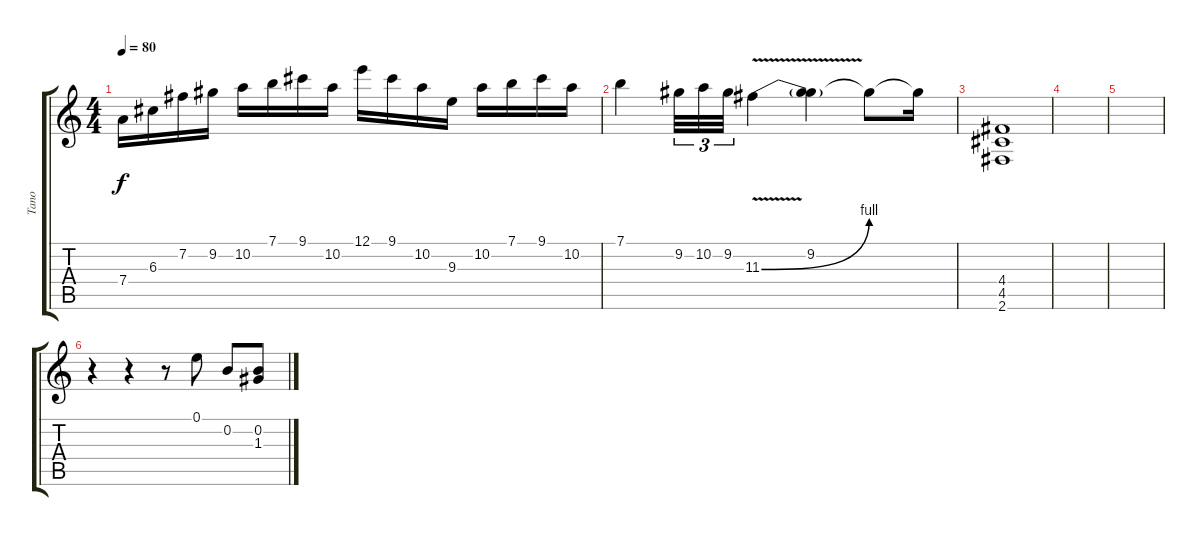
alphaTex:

\track ("Tano" "Tano") {instrument distortionguitar}
\staff {score tabs}
\tuning (E4 B3 G3 D3 A2 E2) {hide}
\ts (4 4)
\tempo 80
\clef g2
\ks c
7.4.16{dy f} 6.3.16 7.2.16 9.2.16 10.2.16 7.1.16 9.1.16 10.2.16 12.1.16 9.1.16 10.2.16 9.3.16 10.2.16 7.1.16 9.1.16 10.2.16 |
7.1.4 9.2.32{tu (3 2)} 10.2.32{tu (3 2)} 9.2.32{tu (3 2)} 11.3{be (bend 0 0 60 4) v}.4 (9.2 11.3{t}).4 9.2{t}.8 9.2{t}.16 |
(4.4 4.5 2.6).1{volume 0} |
|
|
r.4{volume 16} r.4 r.8 0.1.8 0.2.8 (0.2 1.3).8
